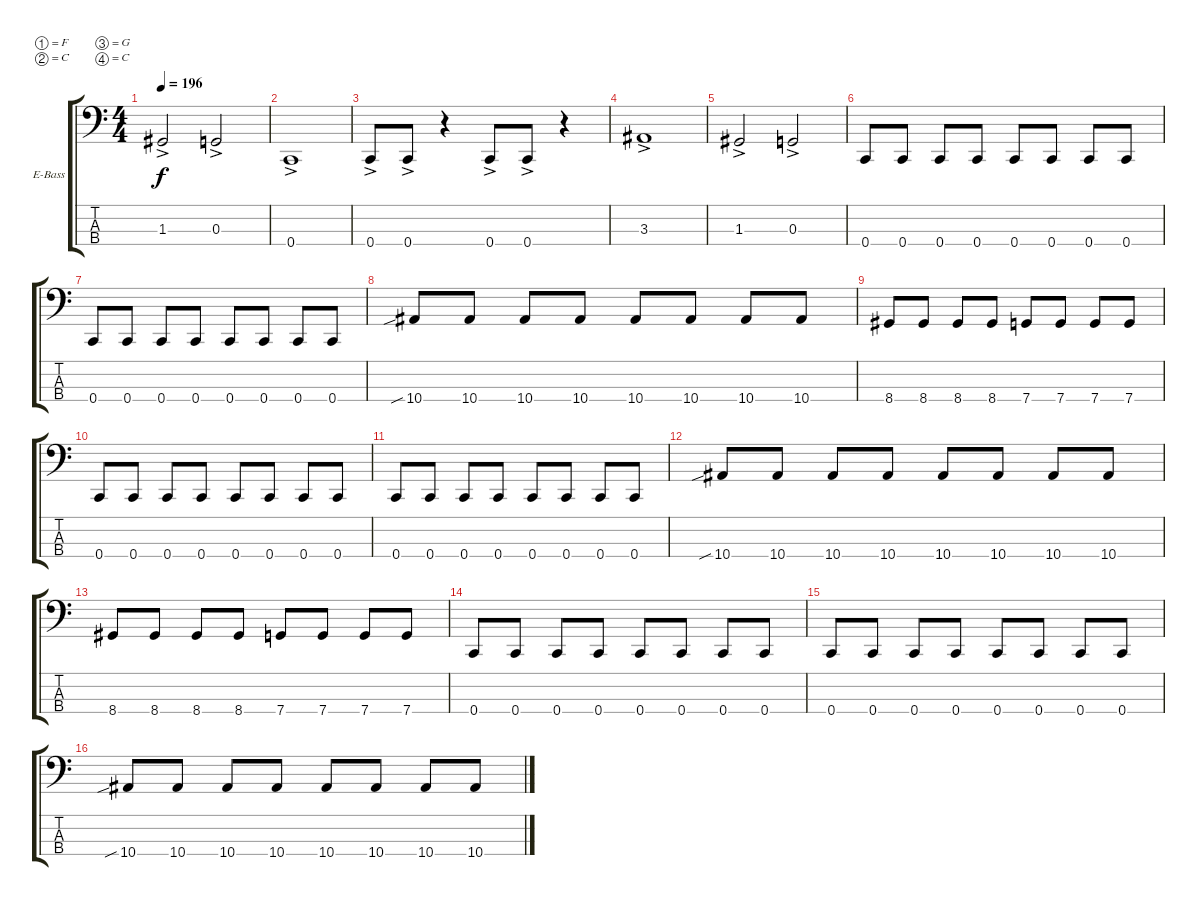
\defaultSystemsLayout 4
\bracketExtendMode groupsimilarinstruments
\firstSystemTrackNameOrientation horizontal
\otherSystemsTrackNameOrientation horizontal
\track ("Bob Rock (Bass)" "E-Bass") {instrument electricbassfinger}
\staff {score tabs}
\tuning (F2 C2 G1 C1)
\ts (4 4)
\tempo 196
\clef f4
\scale
0.333333
\ks c
1.3{ac}.2{dy f} 0.3{ac}.2 |
\scale
0.333333 0.4{ac}.1 |
\scale
0.333333 0.4{ac}.8 0.4{ac}.8 r.4 0.4{ac}.8 0.4{ac}.8 r.4 |
\scale
0.333333 3.3{ac}.1 |
\scale
0.333333 1.3{ac}.2 0.3{ac}.2 |
\scale
0.333333 0.4.8 0.4.8 0.4.8 0.4.8 0.4.8 0.4.8 0.4.8 0.4.8 |
\scale
0.333333 0.4.8 0.4.8 0.4.8 0.4.8 0.4.8 0.4.8 0.4.8 0.4.8 |
\scale
0.333333 10.4{sib}.8 10.4.8 10.4.8 10.4.8 10.4.8 10.4.8 10.4.8 10.4.8 |
\scale
0.333333 8.4.8 8.4.8 8.4.8 8.4.8 7.4.8 7.4.8 7.4.8 7.4.8 |
\scale
0.333333 0.4.8 0.4.8 0.4.8 0.4.8 0.4.8 0.4.8 0.4.8 0.4.8 |
\scale
0.333333 0.4.8 0.4.8 0.4.8 0.4.8 0.4.8 0.4.8 0.4.8 0.4.8 |
\scale
0.333333 10.4{sib}.8 10.4.8 10.4.8 10.4.8 10.4.8 10.4.8 10.4.8 10.4.8 |
\scale
0.333333 8.4.8 8.4.8 8.4.8 8.4.8 7.4.8 7.4.8 7.4.8 7.4.8 |
\scale
0.333333 0.4.8 0.4.8 0.4.8 0.4.8 0.4.8 0.4.8 0.4.8 0.4.8 |
\scale
0.333333 0.4.8 0.4.8 0.4.8 0.4.8 0.4.8 0.4.8 0.4.8 0.4.8 |
\scale
0.333333 10.4{sib}.8 10.4.8 10.4.8 10.4.8 10.4.8 10.4.8 10.4.8 10.4.8
